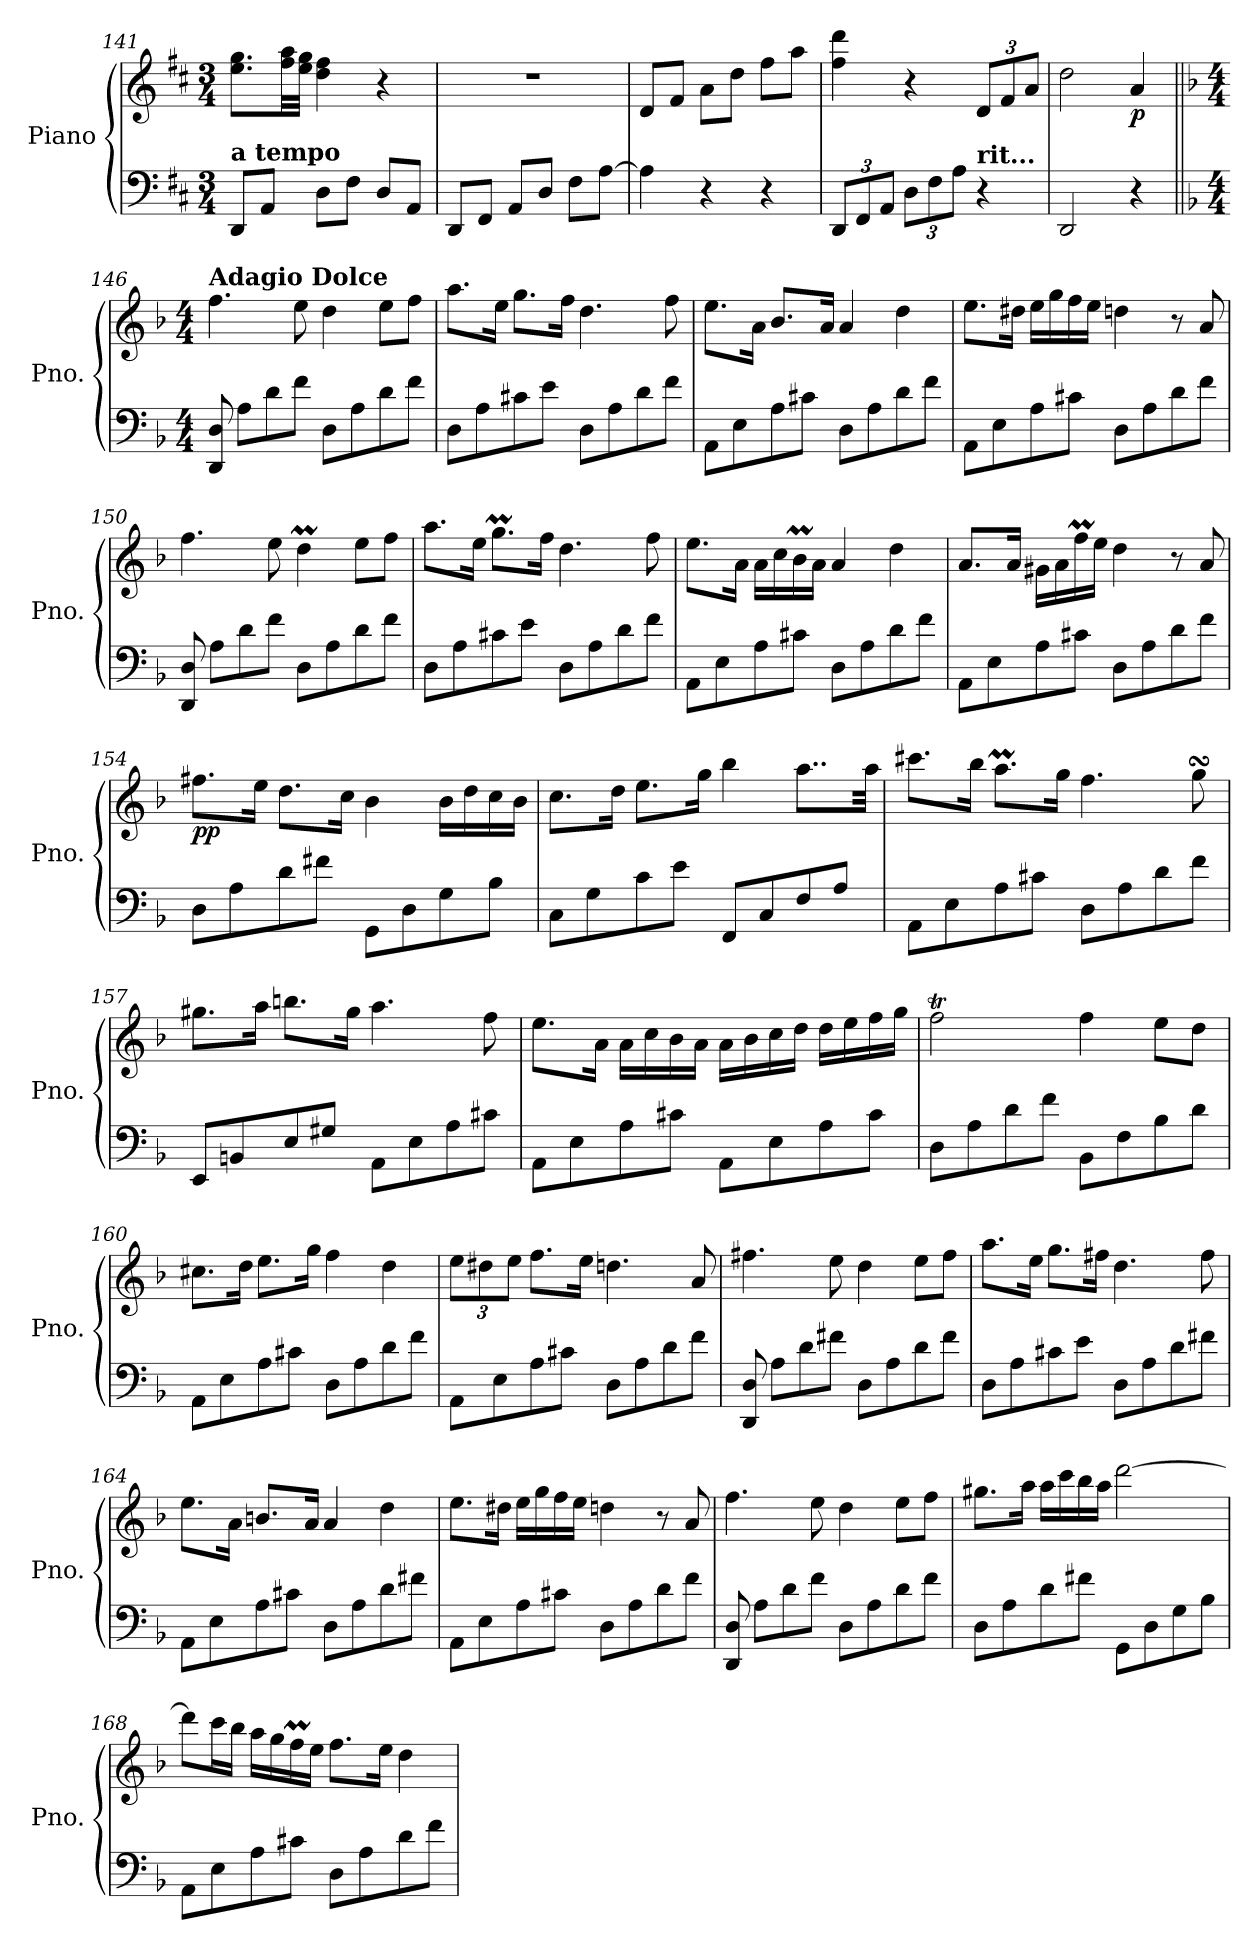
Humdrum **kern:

**kern	**kern	**dynam
*part1	*part1	*part1
*staff2	*staff1	*staff1/2
*I"Piano	*	*
*I'Pno.	*	*
*clefF4	*clefG2	*
*k[f#c#]	*k[f#c#]	*
*M3/4	*M3/4	*
*MM90	*MM90	*
=141	=141	=141
!LO:TX:a:B:t=a tempo	!	!
8DD/L	8.ee\ 8.gg\L	.
8AA/J	.	.
.	32ff#\ 32aa\LL	.
.	32ee\ 32gg\JJJ	.
8D\L	4dd\ 4ff#\	.
8F#\J	.	.
8D/L	4r	.
8AA/J	.	.
!!LO:PB:g=z
=142	=142	=142
*	*MM80	*
8DD/L	2.r	.
8FF#/J	.	.
8AA/L	.	.
8D/J	.	.
8F#\L	.	.
[8A\J	.	.
=143	=143	=143
*	*MM75	*
4A\]	8d/L	.
.	8f#/J	.
4r	8a\L	.
.	8dd\J	.
4r	8ff#\L	.
.	8aa\J	.
=144	=144	=144
*Xbrackettup	*	*
*	*MM60	*
12DD/L	4ff#\ 4ddd\	.
12FF#/	.	.
12AA/J	.	.
12D\L	4r	.
12F#\	.	.
12A\J	.	.
*	*Xbrackettup	*
*	*MM50	*
!LO:TX:a:B:t=rit...	!	!
4r	12d/L	.
.	12f#/	.
.	12a/J	.
=145	=145	=145
2DD/	2dd\	.
*	*MM60	*
!	!	!LO:DY:b
4r	4a/	p
!!LO:LB:g=z
=146||	=146||	=146||
*k[b-]	*k[b-]	*
*M4/4	*M4/4	*
*	*MM70	*
!	!LO:TX:a:B:t=Adagio Dolce	!
8DD/ 8D/	4.ff\	.
8A\L	.	.
8d\	.	.
8f\J	8ee\	.
8D\L	4dd\	.
8A\	.	.
8d\	8ee\L	.
8f\J	8ff\J	.
=147	=147	=147
8D\L	8.aa\L	.
8A\	.	.
.	16ee\Jk	.
8c#X\	8.gg\L	.
8e\J	.	.
.	16ff\Jk	.
8D\L	4.dd\	.
8A\	.	.
8d\	.	.
8f\J	8ff\	.
=148	=148	=148
8AA\L	8.ee\L	.
8E\	.	.
.	16a\Jk	.
8A\	8.b-/L	.
8c#X\J	.	.
.	16a/Jk	.
8D\L	4a/	.
8A\	.	.
8d\	4dd\	.
8f\J	.	.
=149	=149	=149
8AA\L	8.ee\L	.
8E\	.	.
.	16dd#X\Jk	.
8A\	16ee\LL	.
.	16gg\	.
8c#X\J	16ff\	.
.	16ee\JJ	.
8D\L	4ddn\	.
8A\	.	.
8d\	8r	.
8f\J	8a/	.
!!LO:LB:g=z
=150	=150	=150
8DD/ 8D/	4.ff\	.
8A\L	.	.
8d\	.	.
8f\J	8ee\	.
8D\L	4ddM\	.
8A\	.	.
8d\	8ee\L	.
8f\J	8ff\J	.
=151	=151	=151
8D\L	8.aa\L	.
8A\	.	.
.	16ee\Jk	.
8c#X\	8.ggM\L	.
8e\J	.	.
.	16ff\Jk	.
8D\L	4.dd\	.
8A\	.	.
8d\	.	.
8f\J	8ff\	.
=152	=152	=152
8AA\L	8.ee\L	.
8E\	.	.
.	16a\Jk	.
8A\	16a\LL	.
.	16cc\	.
8c#X\J	16b-M\	.
.	16a\JJ	.
8D\L	4a/	.
8A\	.	.
8d\	4dd\	.
8f\J	.	.
=153	=153	=153
8AA\L	8.a/L	.
8E\	.	.
.	16a/Jk	.
8A\	16g#X\LL	.
.	16a\	.
8c#X\J	16ffM\	.
.	16ee\JJ	.
8D\L	4dd\	.
8A\	.	.
8d\	8r	.
8f\J	8a/	.
!!LO:LB:g=z
=154	=154	=154
!	!	!LO:DY:b
8D\L	8.ff#X\L	pp
8A\	.	.
.	16ee\Jk	.
8d\	8.dd\L	.
8f#X\J	.	.
.	16cc\Jk	.
8GG\L	4b-\	.
8D\	.	.
8G\	16b-\LL	.
.	16dd\	.
8B-\J	16cc\	.
.	16b-\JJ	.
=155	=155	=155
8C\L	8.cc\L	.
8G\	.	.
.	16dd\Jk	.
8c\	8.ee\L	.
8e\J	.	.
.	16gg\Jk	.
8FF/L	4bb-\	.
8C/	.	.
8F/	8..aa\L	.
8A/J	.	.
.	32aa\Jkk	.
=156	=156	=156
8AA\L	8.ccc#X\L	.
8E\	.	.
.	16bb-\Jk	.
8A\	8.aam\L	.
8c#X\J	.	.
.	16gg\Jk	.
8D\L	4.ff\	.
8A\	.	.
8d\	.	.
8f\J	8ggsSSS\	.
!!LO:LB:g=z
=157	=157	=157
8EE/L	8.gg#X\L	.
8BBn/	.	.
.	16aa\Jk	.
8E/	8.bbn\L	.
8G#X/J	.	.
.	16gg#\Jk	.
8AA\L	4.aa\	.
8E\	.	.
8A\	.	.
8c#X\J	8ff\	.
=158	=158	=158
8AA\L	8.ee\L	.
8E\	.	.
.	16a\Jk	.
8A\	16a\LL	.
.	16cc\	.
8c#X\J	16b-\	.
.	16a\JJ	.
8AA\L	16a\LL	.
.	16b-\	.
8E\	16cc\	.
.	16dd\JJ	.
8A\	16dd\LL	.
.	16ee\	.
8c#\J	16ff\	.
.	16gg\JJ	.
=159	=159	=159
8D\L	2ffT\	.
8A\	.	.
8d\	.	.
8f\J	.	.
8BB-\L	4ff\	.
8F\	.	.
8B-\	8ee\L	.
8d\J	8dd\J	.
!!LO:LB:g=z
=160	=160	=160
8AA\L	8.cc#X\L	.
8E\	.	.
.	16dd\Jk	.
8A\	8.ee\L	.
8c#X\J	.	.
.	16gg\Jk	.
8D\L	4ff\	.
8A\	.	.
8d\	4dd\	.
8f\J	.	.
=161	=161	=161
8AA\L	12ee\L	.
.	12dd#X\	.
8E\	.	.
.	12ee\J	.
8A\	8.ff\L	.
8c#X\J	.	.
.	16ee\Jk	.
8D\L	4.ddn\	.
8A\	.	.
8d\	.	.
8f\J	8a/	.
=162	=162	=162
8DD/ 8D/	4.ff#X\	.
8A\L	.	.
8d\	.	.
8f#X\J	8ee\	.
8D\L	4dd\	.
8A\	.	.
8d\	8ee\L	.
8f#\J	8ff#\J	.
!!LO:PB:g=z
=163	=163	=163
8D\L	8.aa\L	.
8A\	.	.
.	16ee\Jk	.
8c#X\	8.gg\L	.
8e\J	.	.
.	16ff#X\Jk	.
8D\L	4.dd\	.
8A\	.	.
8d\	.	.
8f#X\J	8ff#\	.
=164	=164	=164
8AA\L	8.ee\L	.
8E\	.	.
.	16a\Jk	.
8A\	8.bn/L	.
8c#X\J	.	.
.	16a/Jk	.
8D\L	4a/	.
8A\	.	.
8d\	4dd\	.
8f#X\J	.	.
=165	=165	=165
8AA\L	8.ee\L	.
8E\	.	.
.	16dd#X\Jk	.
8A\	16ee\LL	.
.	16gg\	.
8c#X\J	16ff\	.
.	16ee\JJ	.
8D\L	4ddn\	.
8A\	.	.
8d\	8r	.
8f\J	8a/	.
!!LO:LB:g=z
=166	=166	=166
8DD/ 8D/	4.ff\	.
8A\L	.	.
8d\	.	.
8f\J	8ee\	.
8D\L	4dd\	.
8A\	.	.
8d\	8ee\L	.
8f\J	8ff\J	.
=167	=167	=167
8D\L	8.gg#X\L	.
8A\	.	.
.	16aa\Jk	.
8d\	16aa\LL	.
.	16ccc\	.
8f#X\J	16bb-\	.
.	16aa\JJ	.
8GG\L	[2ddd\	.
8D\	.	.
8G\	.	.
8B-\J	.	.
!!LO:LB:g=z
=168	=168	=168
8AA\L	8ddd\L]	.
8E\	16ccc\L	.
.	16bb-\JJ	.
8A\	16aa\LL	.
.	16gg\	.
8c#X\J	16ffM\	.
.	16ee\JJ	.
8D\L	8.ff\L	.
8A\	.	.
.	16ee\Jk	.
8d\	4dd\	.
8f\J	.	.
=	=	=
*-	*-	*-
